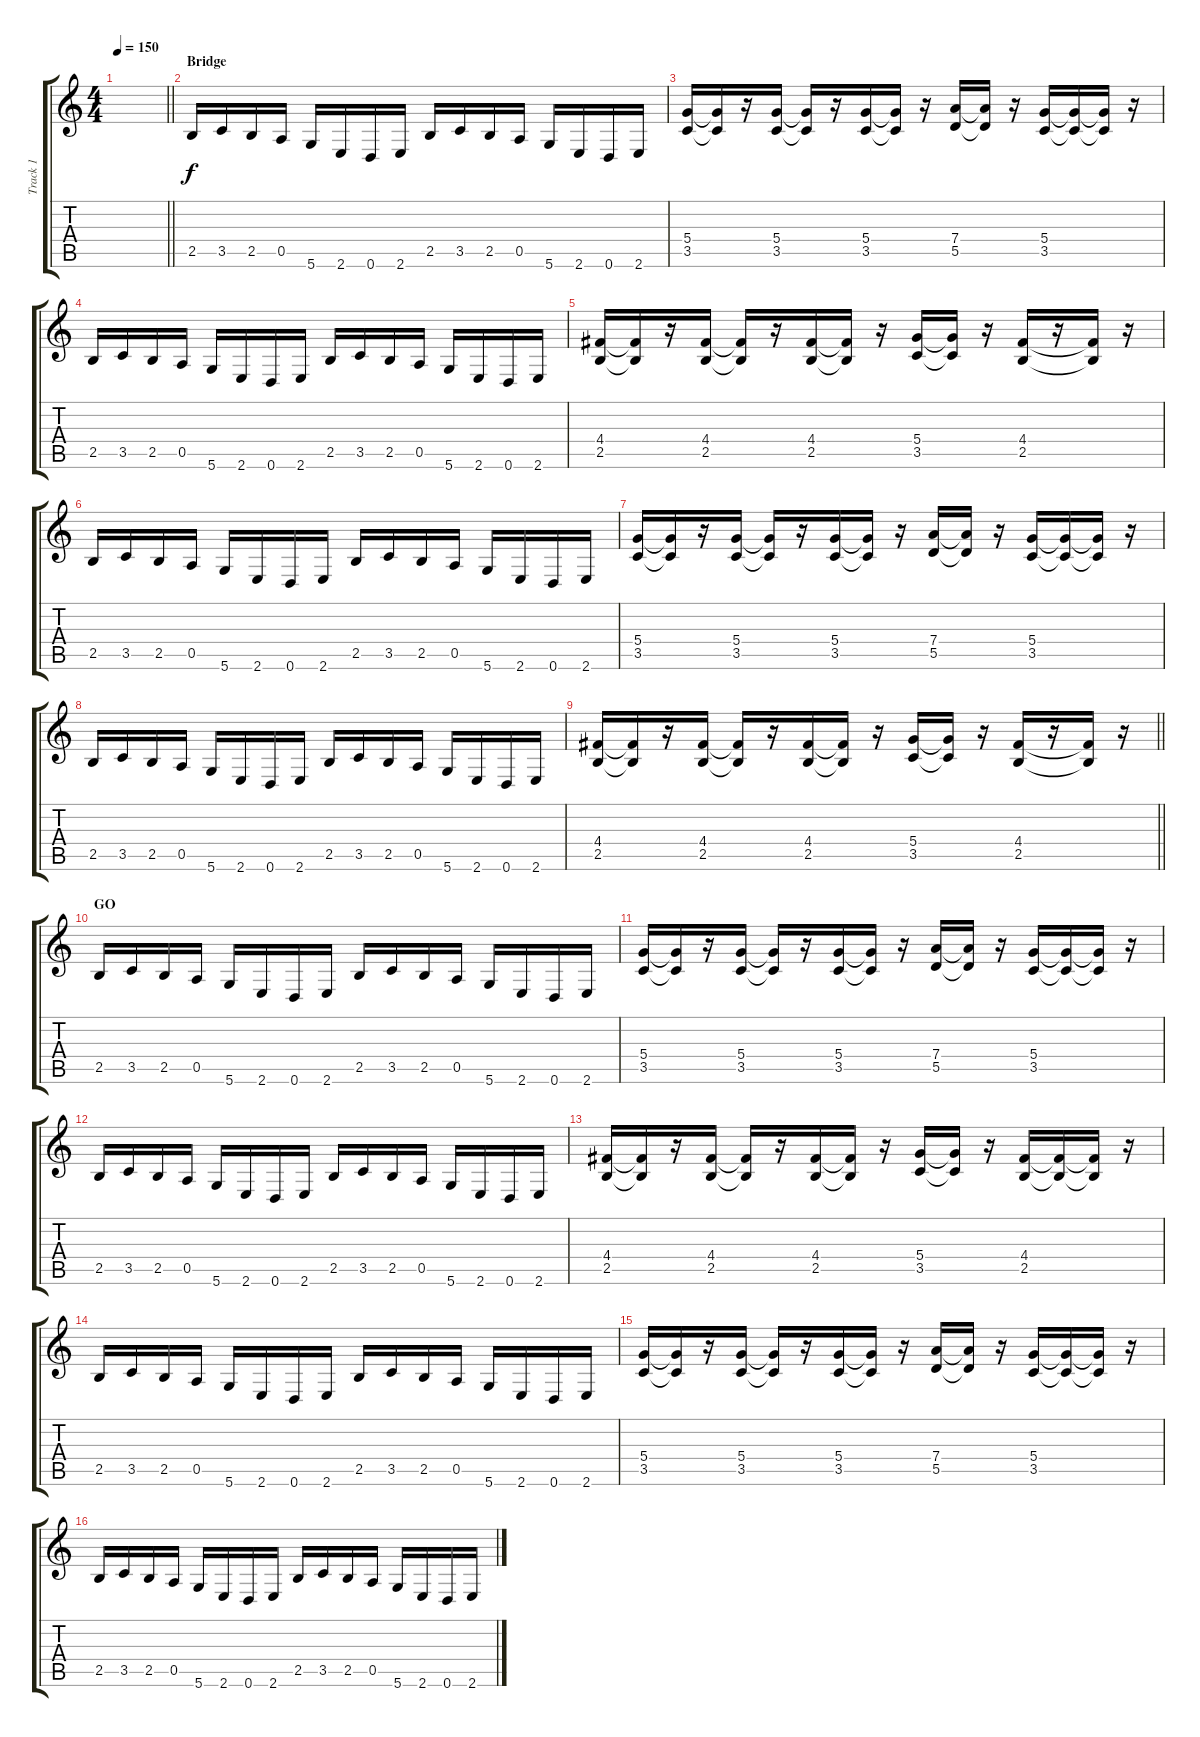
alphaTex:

\track ("Track 1" "Track 1") {instrument distortionguitar}
\staff {score tabs}
\tuning (E4 B3 G3 D3 A2 D2) {hide}
\ts (4 4)
\tempo 150
\clef g2
\barLineRight lightlight
\ks c
|
\section ("" "Bridge")
2.5.16 3.5.16 2.5.16 0.5.16 5.6.16 2.6.16 0.6.16 2.6.16 2.5.16 3.5.16 2.5.16 0.5.16 5.6.16 2.6.16 0.6.16 2.6.16 |
(5.4 3.5).16 (5.4{t} 3.5{t}).16 r.16 (5.4 3.5).16 (5.4{t} 3.5{t}).16 r.16 (5.4 3.5).16 (5.4{t} 3.5{t}).16 r.16 (7.4 5.5).16 (7.4{t} 5.5{t}).16 r.16 (5.4 3.5).16 (5.4{t} 3.5{t}).16 (5.4{t} 3.5{t}).16 r.16 |
2.5.16 3.5.16 2.5.16 0.5.16 5.6.16 2.6.16 0.6.16 2.6.16 2.5.16 3.5.16 2.5.16 0.5.16 5.6.16 2.6.16 0.6.16 2.6.16 |
(4.4 2.5).16 (4.4{t} 2.5{t}).16 r.16 (4.4 2.5).16 (4.4{t} 2.5{t}).16 r.16 (4.4 2.5).16 (4.4{t} 2.5{t}).16 r.16 (5.4 3.5).16 (5.4{t} 3.5{t}).16 r.16 (4.4 2.5).16 r.16 (4.4{t} 2.5{t}).16 r.16 |
2.5.16 3.5.16 2.5.16 0.5.16 5.6.16 2.6.16 0.6.16 2.6.16 2.5.16 3.5.16 2.5.16 0.5.16 5.6.16 2.6.16 0.6.16 2.6.16 |
(5.4 3.5).16 (5.4{t} 3.5{t}).16 r.16 (5.4 3.5).16 (5.4{t} 3.5{t}).16 r.16 (5.4 3.5).16 (5.4{t} 3.5{t}).16 r.16 (7.4 5.5).16 (7.4{t} 5.5{t}).16 r.16 (5.4 3.5).16 (5.4{t} 3.5{t}).16 (5.4{t} 3.5{t}).16 r.16 |
2.5.16 3.5.16 2.5.16 0.5.16 5.6.16 2.6.16 0.6.16 2.6.16 2.5.16 3.5.16 2.5.16 0.5.16 5.6.16 2.6.16 0.6.16 2.6.16 |
\barLineRight lightlight
(4.4 2.5).16 (4.4{t} 2.5{t}).16 r.16 (4.4 2.5).16 (4.4{t} 2.5{t}).16 r.16 (4.4 2.5).16 (4.4{t} 2.5{t}).16 r.16 (5.4 3.5).16 (5.4{t} 3.5{t}).16 r.16 (4.4 2.5).16 r.16 (4.4{t} 2.5{t}).16 r.16 |
\section ("" "GO")
2.5.16 3.5.16 2.5.16 0.5.16 5.6.16 2.6.16 0.6.16 2.6.16 2.5.16 3.5.16 2.5.16 0.5.16 5.6.16 2.6.16 0.6.16 2.6.16 |
(5.4 3.5).16 (5.4{t} 3.5{t}).16 r.16 (5.4 3.5).16 (5.4{t} 3.5{t}).16 r.16 (5.4 3.5).16 (5.4{t} 3.5{t}).16 r.16 (7.4 5.5).16 (7.4{t} 5.5{t}).16 r.16 (5.4 3.5).16 (5.4{t} 3.5{t}).16 (5.4{t} 3.5{t}).16 r.16 |
2.5.16 3.5.16 2.5.16 0.5.16 5.6.16 2.6.16 0.6.16 2.6.16 2.5.16 3.5.16 2.5.16 0.5.16 5.6.16 2.6.16 0.6.16 2.6.16 |
(4.4 2.5).16 (4.4{t} 2.5{t}).16 r.16 (4.4 2.5).16 (4.4{t} 2.5{t}).16 r.16 (4.4 2.5).16 (4.4{t} 2.5{t}).16 r.16 (5.4 3.5).16 (5.4{t} 3.5{t}).16 r.16 (4.4 2.5).16 (4.4{t} 2.5{t}).16 (4.4{t} 2.5{t}).16 r.16 |
2.5.16 3.5.16 2.5.16 0.5.16 5.6.16 2.6.16 0.6.16 2.6.16 2.5.16 3.5.16 2.5.16 0.5.16 5.6.16 2.6.16 0.6.16 2.6.16 |
(5.4 3.5).16 (5.4{t} 3.5{t}).16 r.16 (5.4 3.5).16 (5.4{t} 3.5{t}).16 r.16 (5.4 3.5).16 (5.4{t} 3.5{t}).16 r.16 (7.4 5.5).16 (7.4{t} 5.5{t}).16 r.16 (5.4 3.5).16 (5.4{t} 3.5{t}).16 (5.4{t} 3.5{t}).16 r.16 |
2.5.16 3.5.16 2.5.16 0.5.16 5.6.16 2.6.16 0.6.16 2.6.16 2.5.16 3.5.16 2.5.16 0.5.16 5.6.16 2.6.16 0.6.16 2.6.16
